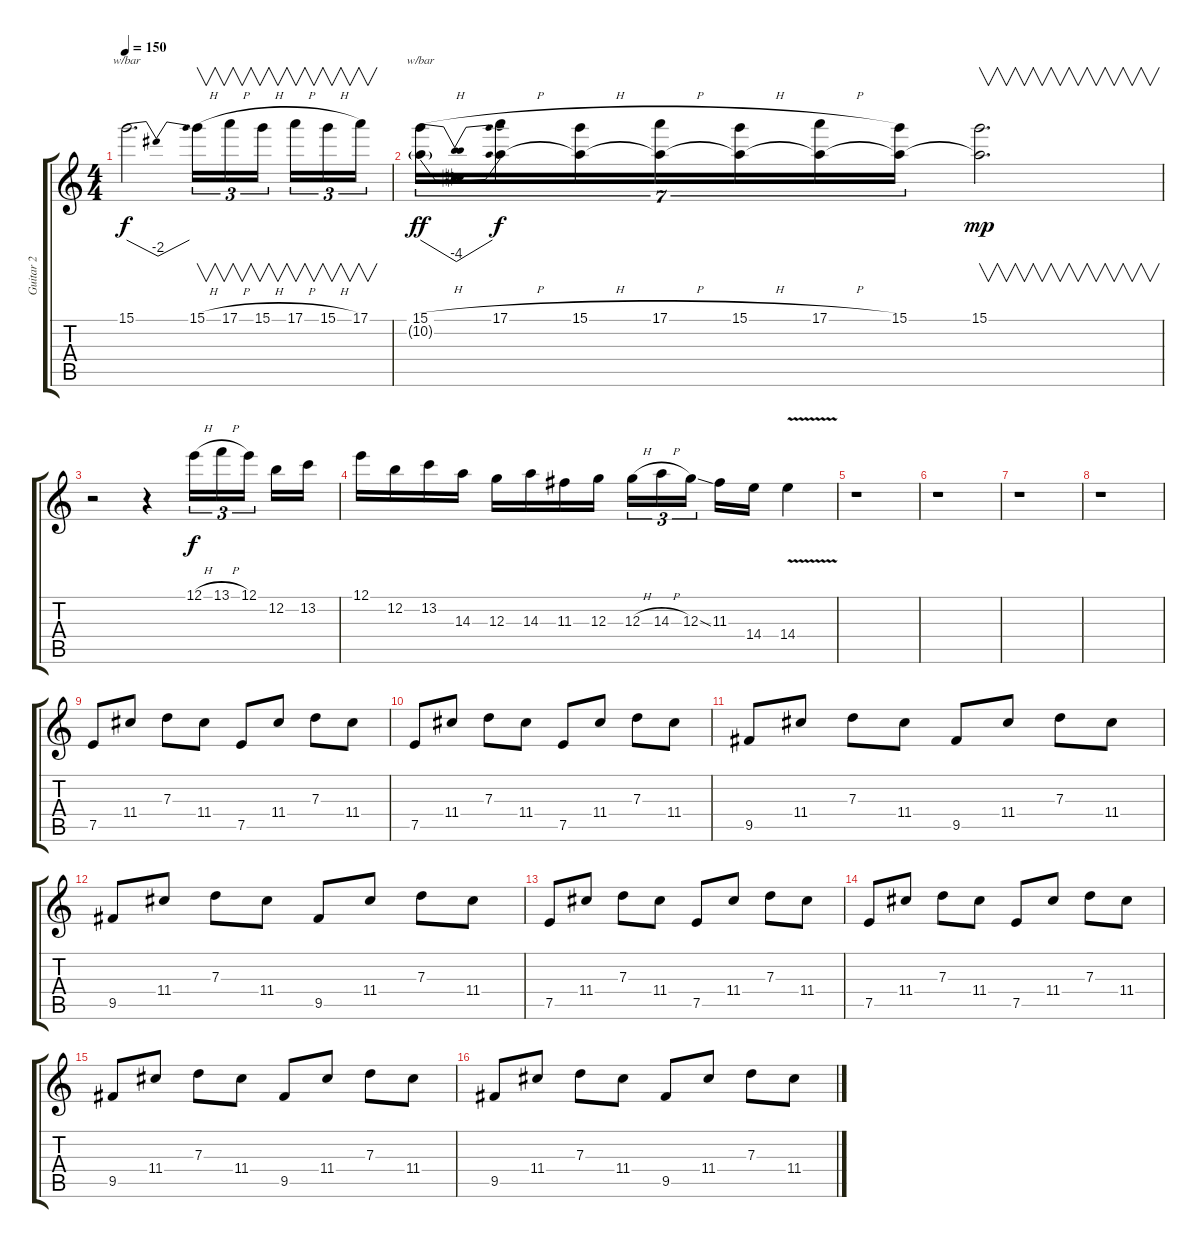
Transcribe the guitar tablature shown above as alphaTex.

\track ("Guitar 2" "Guitar 2") {instrument overdrivenguitar}
\staff {score tabs}
\tuning (E4 B3 G3 D3 A2 E2) {hide}
\ts (4 4)
\tempo 150
\clef g2
\ks c
15.1.2{d tbe (dip default 0 0 30 -8 60 0) dy f} 15.1{h}.16{v tu (3 2)} 17.1{h}.16{v tu (3 2)} 15.1{h}.16{v tu (3 2) beam splitsecondary} 17.1{h}.16{v tu (3 2)} 15.1{h}.16{v tu (3 2)} 17.1.16{v tu (3 2)} |
(15.1{h} 10.2{g}).16{tu (7 4) tbe (dip default 0 0 30 -16 60 0) dy ff} (17.1{h} 10.2{t}).16{tu (7 4) dy f} (15.1{h} 10.2{t}).16{tu (7 4)} (17.1{h} 10.2{t}).16{tu (7 4)} (15.1{h} 10.2{t}).16{tu (7 4)} (17.1{h} 10.2{t}).16{tu (7 4)} (15.1 10.2{t}).16{tu (7 4)} (15.1 10.2{t}).2{v d dy mp} |
r.2 r.4 12.1{h}.16{tu (3 2) dy f} 13.1{h}.16{tu (3 2)} 12.1.16{tu (3 2) beam splitsecondary} 12.2.16 13.2.16 |
12.1.16 12.2.16 13.2.16 14.3.16 12.3.16 14.3.16 11.3.16 12.3.16 12.3{h}.16{tu (3 2)} 14.3{h}.16{tu (3 2)} 12.3{ss}.16{tu (3 2) beam splitsecondary} 11.3.16 14.4.16 14.4{v}.4 |
r.1 |
r.1 |
r.1 |
r.1 |
7.5.8{volume 13 instrument acousticguitarsteel} 11.4.8 7.3.8 11.4.8 7.5.8 11.4.8 7.3.8 11.4.8 |
7.5.8{volume 13 instrument acousticguitarsteel} 11.4.8 7.3.8 11.4.8 7.5.8 11.4.8 7.3.8 11.4.8 |
9.5.8 11.4.8 7.3.8 11.4.8 9.5.8 11.4.8 7.3.8 11.4.8 |
9.5.8 11.4.8 7.3.8 11.4.8 9.5.8 11.4.8 7.3.8 11.4.8 |
7.5.8{volume 13 instrument acousticguitarsteel} 11.4.8 7.3.8 11.4.8 7.5.8 11.4.8 7.3.8 11.4.8 |
7.5.8{volume 13 instrument acousticguitarsteel} 11.4.8 7.3.8 11.4.8 7.5.8 11.4.8 7.3.8 11.4.8 |
9.5.8 11.4.8 7.3.8 11.4.8 9.5.8 11.4.8 7.3.8 11.4.8 |
9.5.8 11.4.8 7.3.8 11.4.8 9.5.8 11.4.8 7.3.8 11.4.8
